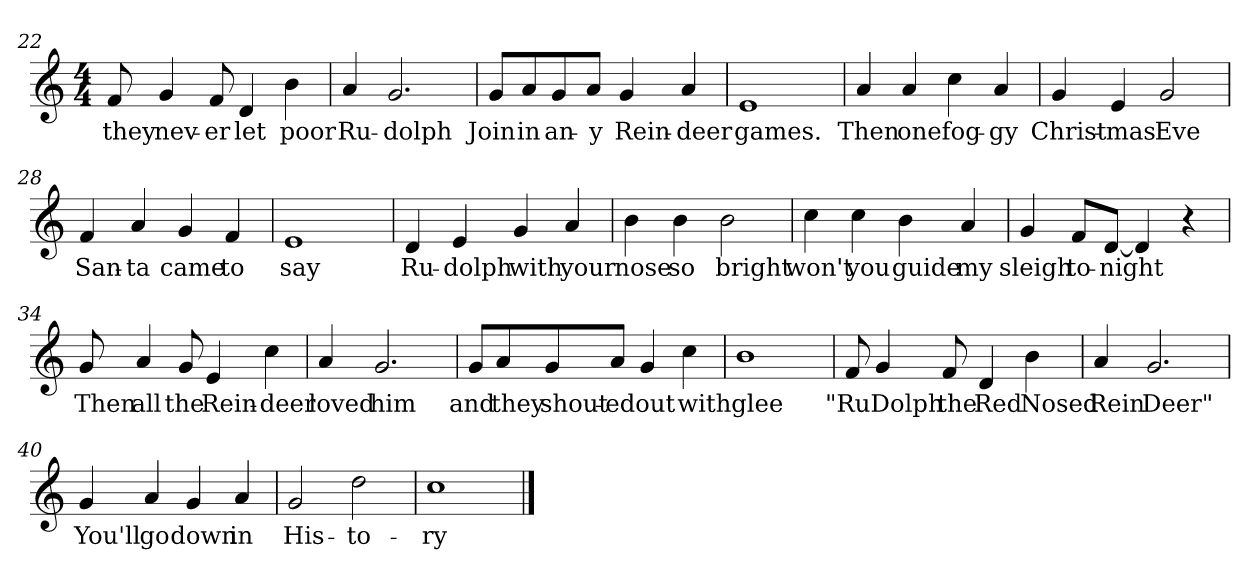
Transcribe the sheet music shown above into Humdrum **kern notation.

**kern	**text
*part1	*part1
*staff1	*staff1
!!LO:LB:g=z
*clefG2	*
*k[]	*
*C:	*
*M4/4	*
=22	=22
!	!LO:LY:b
8f	they
!	!LO:LY:b
4g	nev-
!	!LO:LY:b
8f	-er
!	!LO:LY:b
4d	let
!	!LO:LY:b
4b	poor
=23	=23
!	!LO:LY:b
4a	Ru-
!	!LO:LY:b
2.g	-dolph
=24	=24
!	!LO:LY:b
8gL	Join
!	!LO:LY:b
8a	in
!	!LO:LY:b
8g	an-
!	!LO:LY:b
8aJ	-y
!	!LO:LY:b
4g	Rein-
!	!LO:LY:b
4a	-deer
=25	=25
!	!LO:LY:b
1e	games.
!!LO:LB:g=z
=26	=26
!	!LO:LY:b
4a	Then
!	!LO:LY:b
4a	one
!	!LO:LY:b
4cc	fog-
!	!LO:LY:b
4a	-gy
=27	=27
!	!LO:LY:b
4g	Christ-
!	!LO:LY:b
4e	-mas
!	!LO:LY:b
2g	Eve
=28	=28
!	!LO:LY:b
4f	San-
!	!LO:LY:b
4a	-ta
!	!LO:LY:b
4g	came
!	!LO:LY:b
4f	to
=29	=29
!	!LO:LY:b
1e	say
!!LO:LB:g=z
=30	=30
!	!LO:LY:b
4d	Ru-
!	!LO:LY:b
4e	-dolph
!	!LO:LY:b
4g	with
!	!LO:LY:b
4a	your
=31	=31
!	!LO:LY:b
4b	nose
!	!LO:LY:b
4b	so
!	!LO:LY:b
2b	bright
=32	=32
!	!LO:LY:b
4cc	won't
!	!LO:LY:b
4cc	you
!	!LO:LY:b
4b	guide
!	!LO:LY:b
4a	my
=33	=33
!	!LO:LY:b
4g	sleigh
!	!LO:LY:b
8fL	to-
!	!LO:LY:b
[8dJ	-night
4d]	.
4r	.
!!LO:LB:g=z
=34	=34
!	!LO:LY:b
8g	Then
!	!LO:LY:b
4a	all
!	!LO:LY:b
8g	the
!	!LO:LY:b
4e	Rein-
!	!LO:LY:b
4cc	-deer
=35	=35
!	!LO:LY:b
4a	loved
!	!LO:LY:b
2.g	him
=36	=36
!	!LO:LY:b
8gL	and
!	!LO:LY:b
8a	they
!	!LO:LY:b
8g	shout-
!	!LO:LY:b
8aJ	-ed
!	!LO:LY:b
4g	out
!	!LO:LY:b
4cc	with
=37	=37
!	!LO:LY:b
1b	glee
!!LO:LB:g=z
=38	=38
!	!LO:LY:b
8f	"Ru
!	!LO:LY:b
4g	Dolph
!	!LO:LY:b
8f	the
!	!LO:LY:b
4d	Red
!	!LO:LY:b
4b	Nosed
=39	=39
!	!LO:LY:b
4a	Rein
!	!LO:LY:b
2.g	Deer"
=40	=40
!	!LO:LY:b
4g	You'll
!	!LO:LY:b
4a	go
!	!LO:LY:b
4g	down
!	!LO:LY:b
4a	in
=41	=41
!	!LO:LY:b
2g	His-
!	!LO:LY:b
2dd	-to-
=42	=42
!	!LO:LY:b
1cc	-ry-
==	==
*-	*-
